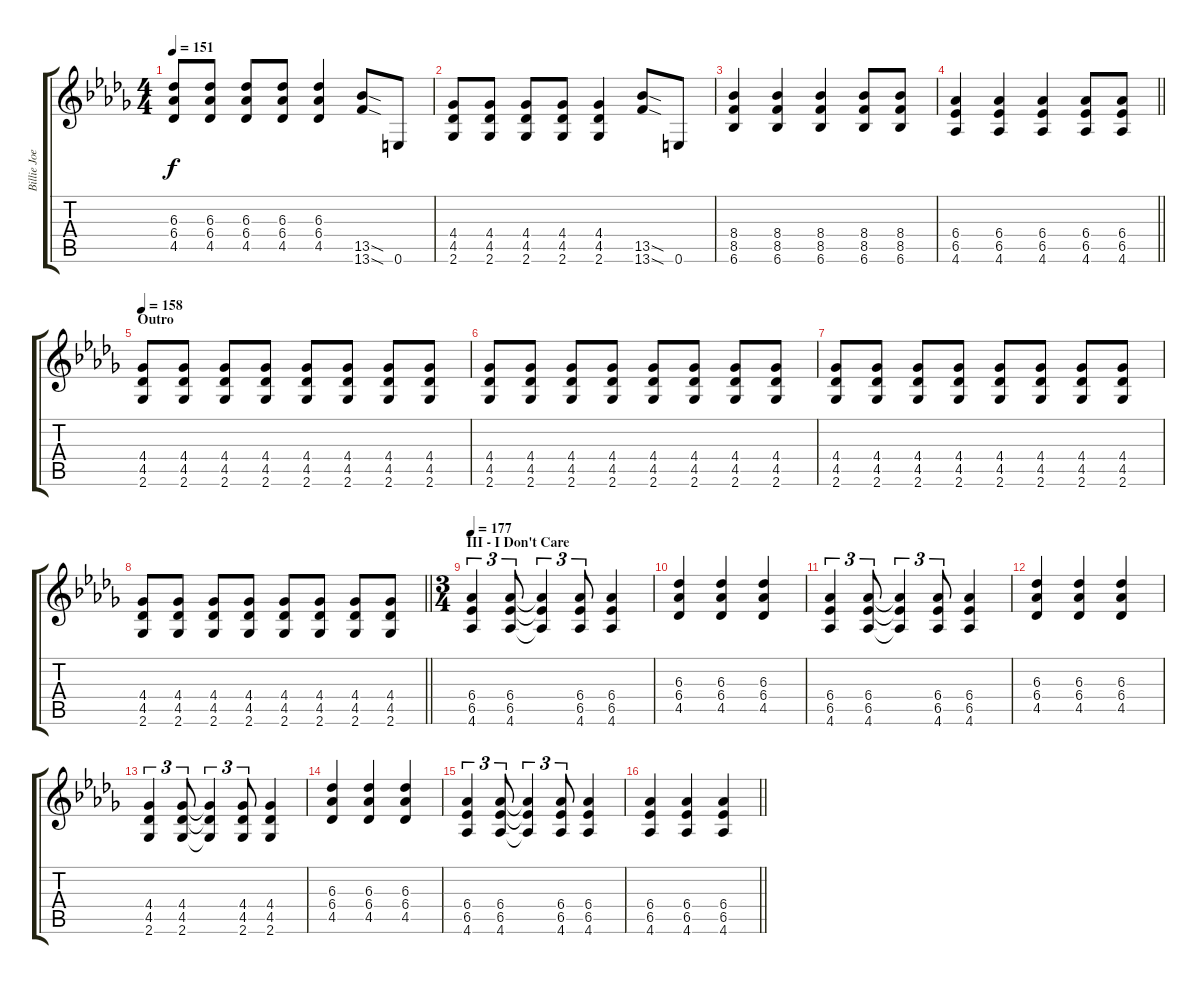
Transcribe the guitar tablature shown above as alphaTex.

\track ("Billie Joe Rhythm" "Billie Joe") {instrument overdrivenguitar}
\staff {score tabs}
\tuning (E4 B3 G3 D3 A2 E2) {hide}
\ts (4 4)
\tempo 151
\clef g2
\ks db
(6.3 6.4 4.5).8{dy f} (6.3 6.4 4.5).8 (6.3 6.4 4.5).8 (6.3 6.4 4.5).8 (6.3 6.4 4.5).4 (13.5{sod} 13.6{sod}).8 0.6.8 |
(4.4 4.5 2.6).8 (4.4 4.5 2.6).8 (4.4 4.5 2.6).8 (4.4 4.5 2.6).8 (4.4 4.5 2.6).4 (13.5{sod} 13.6{sod}).8 0.6.8 |
(8.4 8.5 6.6).4 (8.4 8.5 6.6).4 (8.4 8.5 6.6).4 (8.4 8.5 6.6).8 (8.4 8.5 6.6).8 |
\barLineRight lightlight
(6.4 6.5 4.6).4 (6.4 6.5 4.6).4 (6.4 6.5 4.6).4 (6.4 6.5 4.6).8 (6.4 6.5 4.6).8 |
\section ("" "Outro")
\tempo 158
(4.4 4.5 2.6).8 (4.4 4.5 2.6).8 (4.4 4.5 2.6).8 (4.4 4.5 2.6).8 (4.4 4.5 2.6).8 (4.4 4.5 2.6).8 (4.4 4.5 2.6).8 (4.4 4.5 2.6).8 |
(4.4 4.5 2.6).8 (4.4 4.5 2.6).8 (4.4 4.5 2.6).8 (4.4 4.5 2.6).8 (4.4 4.5 2.6).8 (4.4 4.5 2.6).8 (4.4 4.5 2.6).8 (4.4 4.5 2.6).8 |
(4.4 4.5 2.6).8 (4.4 4.5 2.6).8 (4.4 4.5 2.6).8 (4.4 4.5 2.6).8 (4.4 4.5 2.6).8 (4.4 4.5 2.6).8 (4.4 4.5 2.6).8 (4.4 4.5 2.6).8 |
\barLineRight lightlight
(4.4 4.5 2.6).8 (4.4 4.5 2.6).8 (4.4 4.5 2.6).8 (4.4 4.5 2.6).8 (4.4 4.5 2.6).8 (4.4 4.5 2.6).8 (4.4 4.5 2.6).8 (4.4 4.5 2.6).8 |
\ts (3 4)
\section ("" "III - I Don't Care")
\tempo 177
(6.4 6.5 4.6).4{tu (3 2)} (6.4 6.5 4.6).8{tu (3 2)} (6.4{t} 6.5{t} 4.6{t}).4{tu (3 2)} (6.4 6.5 4.6).8{tu (3 2)} (6.4 6.5 4.6).4 |
(6.3 6.4 4.5).4 (6.3 6.4 4.5).4 (6.3 6.4 4.5).4 |
(6.4 6.5 4.6).4{tu (3 2)} (6.4 6.5 4.6).8{tu (3 2)} (6.4{t} 6.5{t} 4.6{t}).4{tu (3 2)} (6.4 6.5 4.6).8{tu (3 2)} (6.4 6.5 4.6).4 |
(6.3 6.4 4.5).4 (6.3 6.4 4.5).4 (6.3 6.4 4.5).4 |
(4.4 4.5 2.6).4{tu (3 2)} (4.4 4.5 2.6).8{tu (3 2)} (4.4{t} 4.5{t} 2.6{t}).4{tu (3 2)} (4.4 4.5 2.6).8{tu (3 2)} (4.4 4.5 2.6).4 |
(6.3 6.4 4.5).4 (6.3 6.4 4.5).4 (6.3 6.4 4.5).4 |
(6.4 6.5 4.6).4{tu (3 2)} (6.4 6.5 4.6).8{tu (3 2)} (6.4{t} 6.5{t} 4.6{t}).4{tu (3 2)} (6.4 6.5 4.6).8{tu (3 2)} (6.4 6.5 4.6).4 |
\barLineRight lightlight
(6.4 6.5 4.6).4 (6.4 6.5 4.6).4 (6.4 6.5 4.6).4
